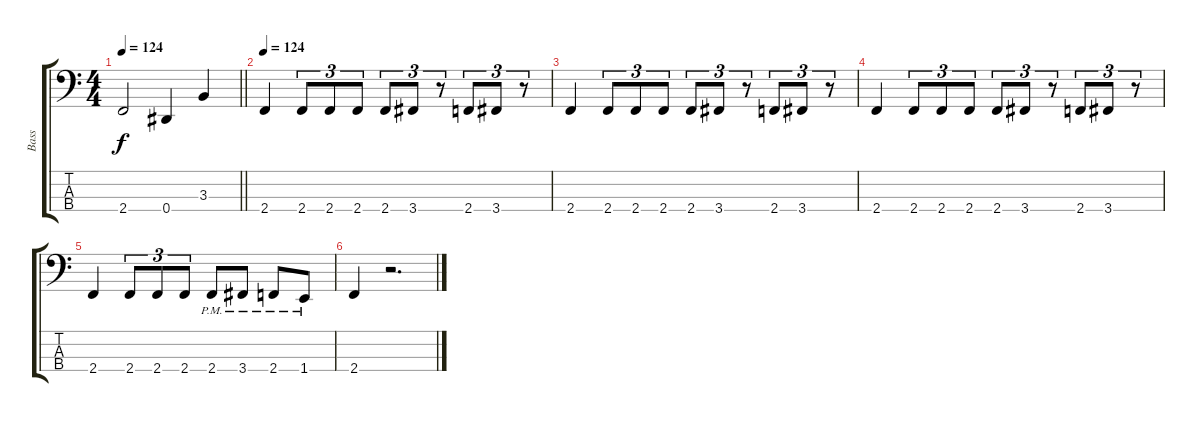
\track ("Bass" "Bass") {instrument electricbassfinger}
\staff {score tabs}
\tuning (Gb2 Db2 Ab1 Eb1) {hide}
\ts (4 4)
\tempo 124
\clef f4
\barLineRight lightlight
\ks c
2.4.2{dy f} 0.4.4 3.3.4 |
\tempo 124
2.4.4 2.4.8{tu (3 2)} 2.4.8{tu (3 2)} 2.4.8{tu (3 2)} 2.4.8{tu (3 2)} 3.4.8{tu (3 2)} r.8{tu (3 2)} 2.4.8{tu (3 2)} 3.4.8{tu (3 2)} r.8{tu (3 2)} |
2.4.4 2.4.8{tu (3 2)} 2.4.8{tu (3 2)} 2.4.8{tu (3 2)} 2.4.8{tu (3 2)} 3.4.8{tu (3 2)} r.8{tu (3 2)} 2.4.8{tu (3 2)} 3.4.8{tu (3 2)} r.8{tu (3 2)} |
2.4.4 2.4.8{tu (3 2)} 2.4.8{tu (3 2)} 2.4.8{tu (3 2)} 2.4.8{tu (3 2)} 3.4.8{tu (3 2)} r.8{tu (3 2)} 2.4.8{tu (3 2)} 3.4.8{tu (3 2)} r.8{tu (3 2)} |
2.4.4 2.4.8{tu (3 2)} 2.4.8{tu (3 2)} 2.4.8{tu (3 2)} 2.4{pm}.8 3.4{pm}.8 2.4{pm}.8 1.4{pm}.8 |
2.4.4 r.2{d}
